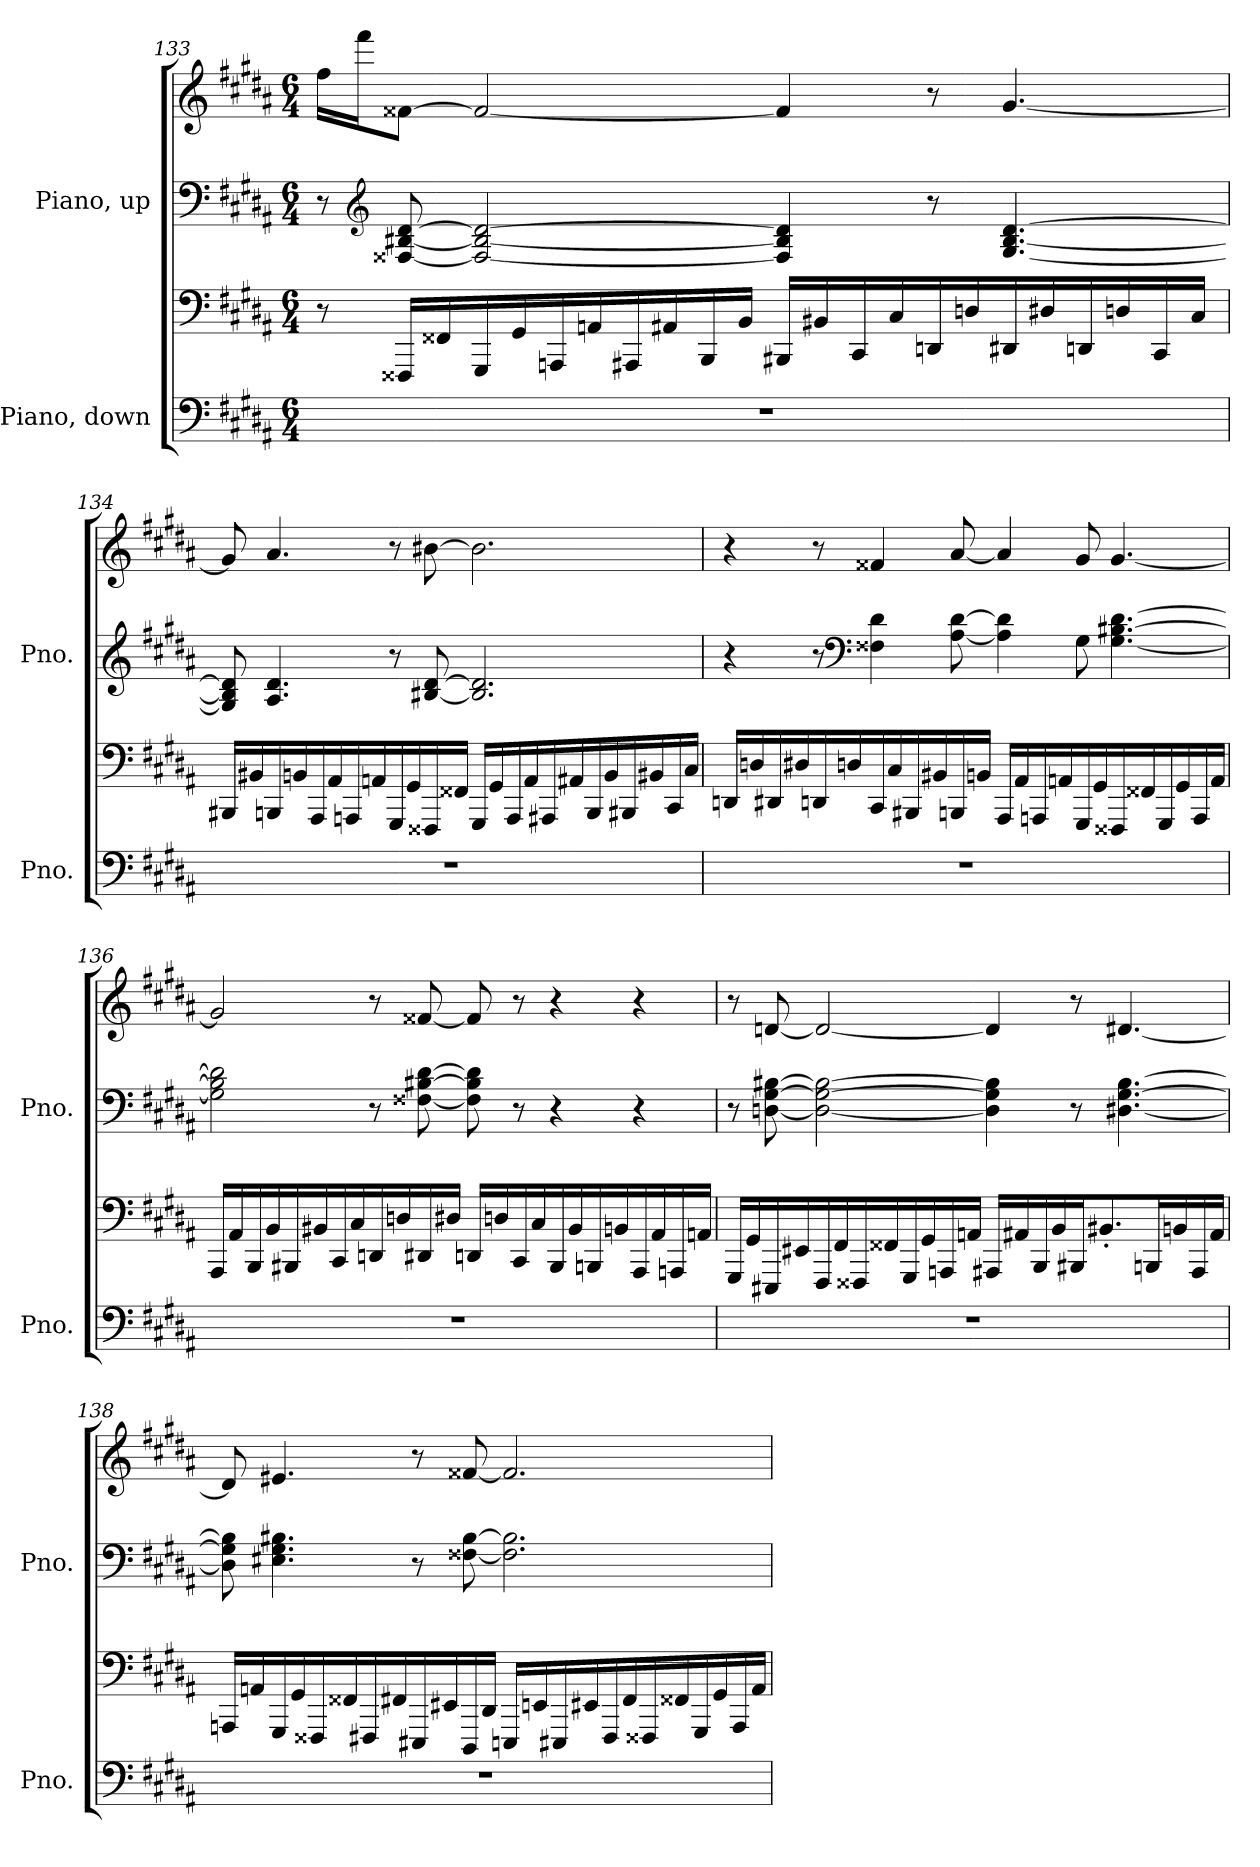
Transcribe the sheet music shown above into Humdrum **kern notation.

**kern	**kern	**kern	**kern
*part2	*part2	*part1	*part1
*staff4	*staff3	*staff2	*staff1
*I"Piano, down	*	*I"Piano, up	*
*I'Pno.	*	*I'Pno.	*
!!LO:LB:g=z
*clefF4	*clefF4	*clefF4	*clefG2
*k[f#c#g#d#a#]	*k[f#c#g#d#a#]	*k[f#c#g#d#a#]	*k[f#c#g#d#a#]
*M6/4	*M6/4	*M6/4	*M6/4
=133	=133	=133	=133
1.r	8r	8r	16ff#\LL
.	.	.	16fff#\J
*	*	*clefG2	*
.	16FFF##X/LL	[8F##X/ [8B#X/ [8d#/	[8f##X\J
.	16FF##X/	.	.
.	16GGG#/	2F##/_ 2B#/_ 2d#/_	2f##/_
.	16GG#/	.	.
.	16AAAn/	.	.
.	16AAn/	.	.
.	16AAA#X/	.	.
.	16AA#X/	.	.
.	16BBB/	.	.
.	16BB/JJ	.	.
.	16BBB#X/LL	4F##/] 4B#/] 4d#/]	4f##/]
.	16BB#X/	.	.
.	16CC#/	.	.
.	16C#/	.	.
.	16DDn/	8r	8r
.	16Dn/	.	.
.	16DD#X/	[4.G#/ [4.B#/ [4.d#/	[4.g#/
.	16D#X/	.	.
.	16DDn/	.	.
.	16Dn/	.	.
.	16CC#/	.	.
.	16C#/JJ	.	.
!!LO:PB:g=z
=134	=134	=134	=134
1.r	16BBB#X/LL	8G#/] 8B#/] 8d#/]	8g#/]
.	16BB#X/	.	.
.	16BBBn/	4.A#/ 4.d#/	4.a#/
.	16BBn/	.	.
.	16AAA#/	.	.
.	16AA#/	.	.
.	16AAAn/	.	.
.	16AAn/	.	.
.	16GGG#/	8r	8r
.	16GG#/	.	.
.	16FFF##X/	[8B#X/ [8d#/	[8b#X\
.	16FF##X/JJ	.	.
.	16GGG#/LL	2.B#/] 2.d#/]	2.b#\]
.	16GG#/	.	.
.	16AAA/	.	.
.	16AA/	.	.
.	16AAA#X/	.	.
.	16AA#X/	.	.
.	16BBB/	.	.
.	16BB/	.	.
.	16BBB#X/	.	.
.	16BB#X/	.	.
.	16CC#/	.	.
.	16C#/JJ	.	.
!!LO:LB:g=z
=135	=135	=135	=135
1.r	16DDn/LL	4r	4r
.	16Dn/	.	.
.	16DD#X/	.	.
.	16D#X/	.	.
.	16DDn/	8r	8r
.	16Dn/	.	.
*	*	*clefF4	*
.	16CC#/	4F##X\ 4d#\	4f##X/
.	16C#/	.	.
.	16BBB#X/	.	.
.	16BB#X/	.	.
.	16BBBn/	[8A#\ [8d#\	[8a#/
.	16BBn/JJ	.	.
.	16AAA#/LL	4A#\] 4d#\]	4a#/]
.	16AA#/	.	.
.	16AAAn/	.	.
.	16AAn/	.	.
.	16GGG#/	8G#\	8g#/
.	16GG#/	.	.
.	16FFF##X/	[4.G#\ [4.B#X\ [4.d#\	[4.g#/
.	16FF##X/	.	.
.	16GGG#/	.	.
.	16GG#/	.	.
.	16AAA/	.	.
.	16AA/JJ	.	.
!!LO:LB:g=z
=136	=136	=136	=136
1.r	16AAA#/LL	2G#\] 2B#\] 2d#\]	2g#/]
.	16AA#/	.	.
.	16BBB/	.	.
.	16BB/	.	.
.	16BBB#X/	.	.
.	16BB#X/	.	.
.	16CC#/	.	.
.	16C#/	.	.
.	16DDn/	8r	8r
.	16Dn/	.	.
.	16DD#X/	[8F##X\ [8B#X\ [8d#\	[8f##X/
.	16D#X/JJ	.	.
.	16DDn/LL	8F##\] 8B#\] 8d#\]	8f##/]
.	16Dn/	.	.
.	16CC#/	8r	8r
.	16C#/	.	.
.	16BBB#/	4r	4r
.	16BB#/	.	.
.	16BBBn/	.	.
.	16BBn/	.	.
.	16AAA#/	4r	4r
.	16AA#/	.	.
.	16AAAn/	.	.
.	16AAn/JJ	.	.
!!LO:PB:g=z
=137	=137	=137	=137
1.r	16GGG#/LL	8r	8r
.	16GG#/	.	.
.	16EEE#X/	[8Dn\ [8G#\ [8B#X\	[8dn/
.	16EE#X/	.	.
.	16FFF#/	2D\_ 2G#\_ 2B#\_	2d/_
.	16FF#/	.	.
.	16FFF##X/	.	.
.	16FF##X/	.	.
.	16GGG#/	.	.
.	16GG#/	.	.
.	16AAAn/	.	.
.	16AAn/JJ	.	.
.	16AAA#X/LL	4D\] 4G#\] 4B#\]	4d/]
.	16AA#X/	.	.
.	16BBB/	.	.
.	16BB/	.	.
.	16BBB#X/J	8r	8r
.	8.BB#X'/	.	.
.	.	[4.D#X\ [4.G#\ [4.B#\	[4.d#X/
.	16BBBn/L	.	.
.	16BBn/	.	.
.	16AAA#/	.	.
.	16AA#/JJ	.	.
!!LO:LB:g=z
=138	=138	=138	=138
1.r	16AAAn/LL	8D#\] 8G#\] 8B#\]	8d#/]
.	16AAn/	.	.
.	16GGG#/	4.E#X\ 4.G#\ 4.B#X\	4.e#X/
.	16GG#/	.	.
.	16FFF##X/	.	.
.	16FF##X/	.	.
.	16FFF#X/	.	.
.	16FF#X/	.	.
.	16EEE#X/	8r	8r
.	16EE#X/	.	.
.	16DDD#/	[8F##X\ [8B#\	[8f##X/
.	16DD#/JJ	.	.
.	16EEEn/LL	2.F##\] 2.B#\]	2.f##/]
.	16EEn/	.	.
.	16EEE#X/	.	.
.	16EE#X/	.	.
.	16FFF#/	.	.
.	16FF#/	.	.
.	16FFF##X/	.	.
.	16FF##X/	.	.
.	16GGG#/	.	.
.	16GG#/	.	.
.	16AAA/	.	.
.	16AA/JJ	.	.
=	=	=	=
*-	*-	*-	*-
